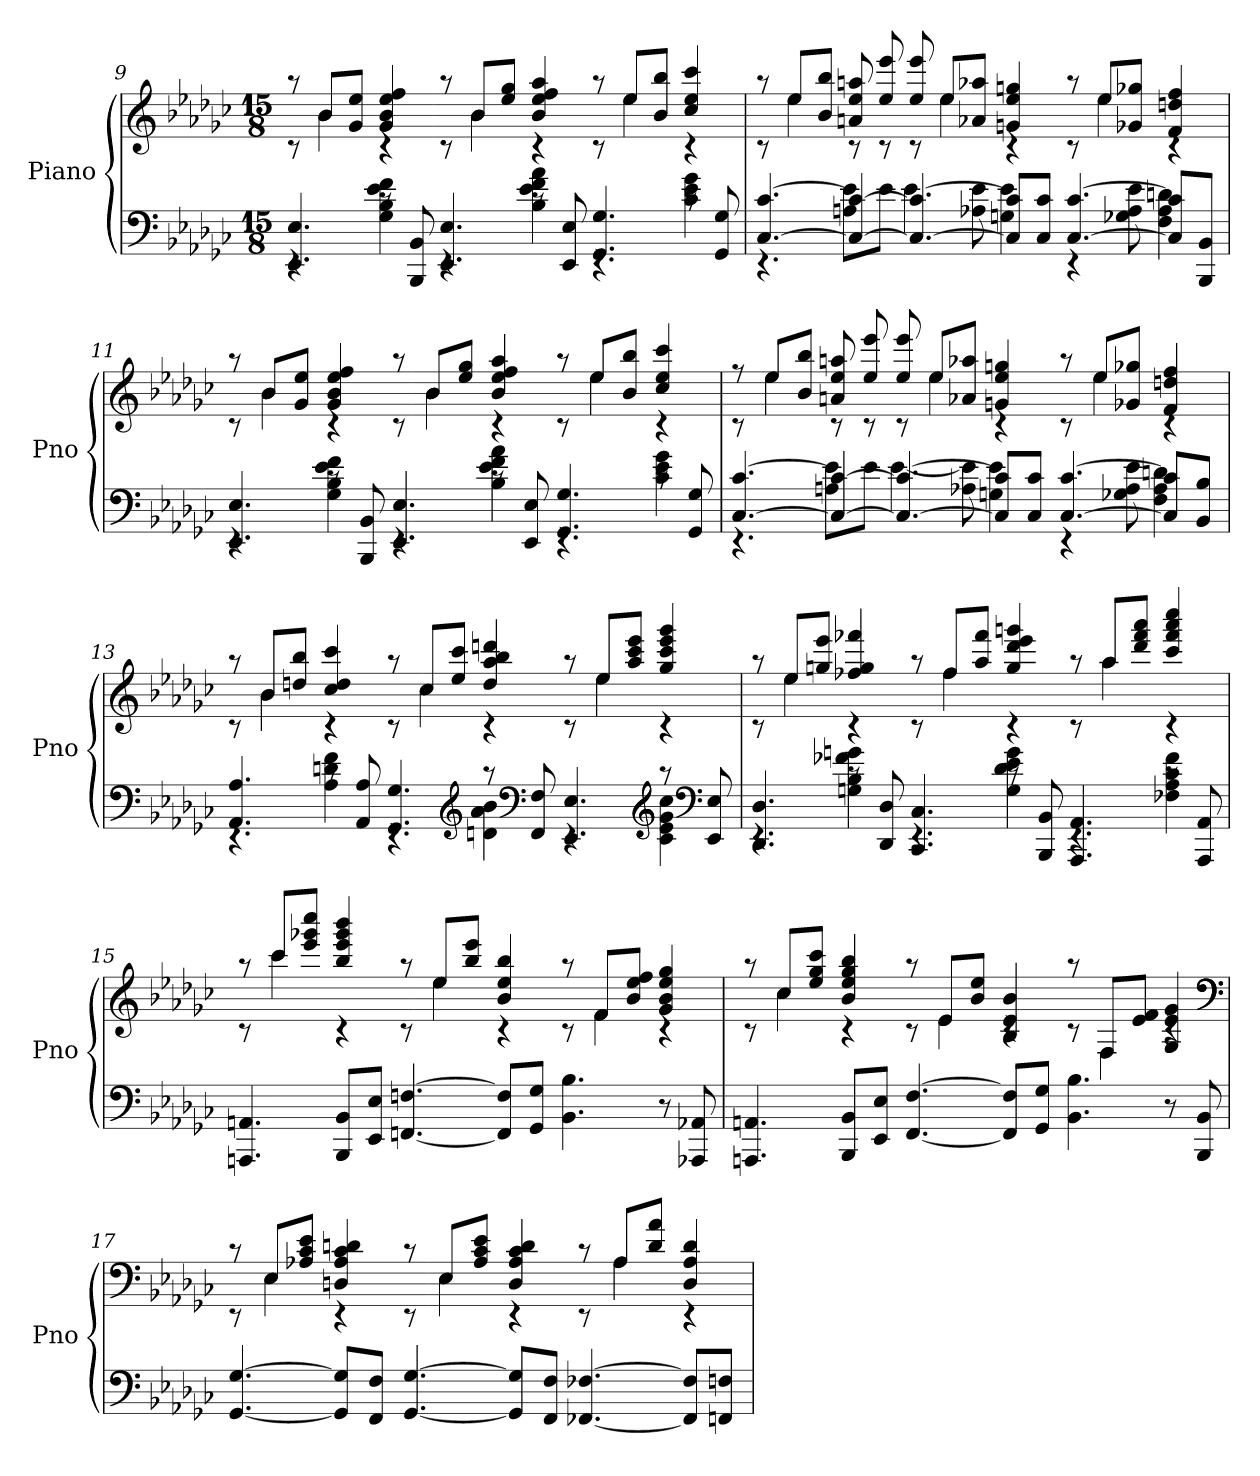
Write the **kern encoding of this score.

**kern	**kern
*part1	*part1
*staff2	*staff1
*I"Piano	*
*I'Pno	*
*clefF4	*clefG2
*k[b-e-a-d-g-c-]	*k[b-e-a-d-g-c-]
*e-:	*e-:
*M15/8	*M15/8
=9	=9
*^	*^
4.EE- 4.E-	4.rEE	8raa	8rc
.	.	8b-L	4b-
.	.	8g- 8ee-J	.
8rc	4G- 4B- 4e- 4f	4g- 4b- 4ee- 4ff	4rc
8BBB- 8BB-	.	.	.
4.EE- 4.E-	4.rEE	8raa	8rc
.	.	8b-L	4b-
.	.	8ee- 8gg-J	.
8rc	4B- 4e- 4f 4a-	4b- 4ee- 4ff 4aa-	4rc
8EE- 8E-	.	.	.
4.GG- 4.G-	4.rEE	8raa	8rc
.	.	8ee-L	4ee-
.	.	8b- 8bb-J	.
8rc	4c- 4e- 4g-	4cc- 4ee- 4ccc-	4rc
8GG- 8G-	.	.	.
=10	=10	=10	=10
[4.C- [4.c-	4.rEE	8raa	8rc
.	.	8ee-L	4ee-
.	.	8b- 8bb-J	.
4C-_ 4c-_	8An 8e-L	8an 8ee- 8aan	8rc
.	8e-J	8ee- 8eee-	8rc
4.C-_ 4.c-_	4e-	8ee- 8eee-	8rc
.	.	8ee-L	4ee-
.	8A-X 8e-	8a-X 8aa-XJ	.
8C-] 8c-]L	4Gn 4e-	4gn 4ee- 4ggn	4rc
8C- 8c-J	.	.	.
[4.C- [4.c-	4rEE	8raa	8rc
.	.	8ee-L	4ee-
.	8G-X 8A- 8e-	8g-X 8gg-XJ	.
8C-] 8c-]L	4F 4A- 4dn	4f 4ddn 4ff	4rc
8BBB- 8BB-J	.	.	.
=11	=11	=11	=11
4.EE- 4.E-	4.rEE	8raa	8rc
.	.	8b-L	4b-
.	.	8g- 8ee-J	.
8rc	4G- 4B- 4e- 4f	4g- 4b- 4ee- 4ff	4rc
8BBB- 8BB-	.	.	.
4.EE- 4.E-	4.rEE	8raa	8rc
.	.	8b-L	4b-
.	.	8ee- 8gg-J	.
8rc	4B- 4e- 4f 4a-	4b- 4ee- 4ff 4aa-	4rc
8EE- 8E-	.	.	.
4.GG- 4.G-	4.rEE	8raa	8rc
.	.	8ee-L	4ee-
.	.	8b- 8bb-J	.
8rc	4c- 4e- 4g-	4cc- 4ee- 4ccc-	4rc
8GG- 8G-	.	.	.
=12	=12	=12	=12
[4.C- [4.c-	4.rEE	8r	8rc
.	.	8ee-L	4ee-
.	.	8b- 8bb-J	.
4C-_ 4c-_	8An 8e-L	8an 8ee- 8aan	8rc
.	8e-J	8ee- 8eee-	8rc
4.C-_ 4.c-_	[4e-	8ee- 8eee-	8rc
.	.	8ee-L	4ee-
.	8A-X 8e-]	8a-X 8aa-XJ	.
8C-] 8c-]L	4Gn 4e-	4gn 4ee- 4ggn	4rc
8C- 8c-J	.	.	.
[4.C- [4.c-	4rEE	8raa	8rc
.	.	8ee-L	4ee-
.	8G-X 8A- 8e-	8g-X 8gg-XJ	.
8C-] 8c-]L	4F 4A- 4dn	4f 4ddn 4ff	4rc
8BB- 8B-J	.	.	.
=13	=13	=13	=13
4.AA- 4.A-	4.rEE	8raa	8rc
.	.	8b-L	4b-
.	.	8ddn 8bb-J	.
8rc	4A- 4dn 4f	4cc- 4dd 4ccc-	4rc
8AA- 8A-	.	.	.
4.GG- 4.G-	4.rEE	8raa	8rc
.	.	8cc-L	4cc-
.	.	8ee- 8ccc-J	.
*clefG2	*	*	*
8raa	4dn 4a- 4b-	4dd 4aa- 4bb- 4dddn	4rc
*clefF4	*	*	*
8FF 8F	.	.	.
4.EE- 4.E-	4.rEE	8raa	8rc
.	.	8ee-L	4ee-
.	.	8aa- 8ccc- 8eee-J	.
*clefG2	*	*	*
8raa	4c- 4e- 4g- 4cc-	4gg- 4ccc- 4eee- 4ggg-	4rc
*clefF4	*	*	*
8EE- 8E-	.	.	.
=14	=14	=14	=14
4.DD- 4.D-	4.rEE	8raa	8rc
.	.	8ee-L	4ee-
.	.	8ggn 8eee-J	.
8rc	4Gn 4B- 4f-X 4gn	4ff-X 4gg 4fff-X	4rc
8DD- 8D-	.	.	.
4.CC- 4.C-	4.rEE	8raa	8rc
.	.	8ff-L	4ff-
.	.	8aa- 8fff-J	.
8rc	4G 4d- 4e- 4g	4gg 4ddd- 4eee- 4gggn	4rc
8BBB- 8BB-	.	.	.
4.AAA- 4.AA-	4.rEE	8raa	8rc
.	.	8aa-L	4aa-
.	.	8ddd- 8fff- 8aaa-J	.
8rc	4F-X 4A- 4c- 4f-	4ccc- 4fff- 4aaa- 4cccc-	4rc
8AAA- 8AA-	.	.	.
*v	*v	*	*
=15	=15	=15
4.AAAn 4.AAn	8raa	8rc
.	8ccc-L	4ccc-
.	8eee- 8ggg-X 8cccc-J	.
8BBB- 8BB-L	4bb- 4eee- 4ggg- 4bbb-	4rc
8EE- 8E-J	.	.
[4.FFn [4.Fn	8raa	8rc
.	8ee-L	4ee-
.	8bb- 8eee-J	.
8FF] 8F]L	4b- 4ee- 4bb-	4rc
8GG- 8G-J	.	.
4.BB- 4.B-	8raa	8rc
.	8fL	4f
.	8b- 8ee- 8ffJ	.
8r	4g- 4b- 4ee- 4gg-	4rc
8AAA-X 8AA-X	.	.
=16	=16	=16
4.AAAn 4.AAn	8raa	8rc
.	8cc-L	4cc-
.	8ee- 8gg- 8ccc-J	.
8BBB- 8BB-L	4b- 4ee- 4gg- 4bb-	4rc
8EE- 8E-J	.	.
[4.FF [4.F	8raa	8rc
.	8e-L	4e-
.	8b- 8ee-J	.
8FF] 8F]L	4B- 4e- 4b-	4rc
8GG- 8G-J	.	.
4.BB- 4.B-	8raa	8rc
.	8FL	4F
.	8e- 8fJ	.
8r	4G- 4e- 4g-	4rc
8BBB- 8BB-	.	.
*	*clefF4	*
=17	=17	=17
[4.GG- [4.G-	8rc	8rEE
.	8E-L	4E-
.	8A-X 8c- 8e-J	.
8GG-] 8G-]L	4Dn 4A- 4c- 4dn	4rEE
8FF 8FJ	.	.
[4.GG- [4.G-	8rc	8rEE
.	8E-L	4E-
.	8A- 8c- 8e-J	.
8GG-] 8G-]L	4D 4A- 4c- 4d	4rEE
8FF 8FJ	.	.
[4.FF-X [4.F-X	8rc	8rEE
.	8A-L	4A-
.	8d 8a-J	.
8FF-] 8F-]L	4D 4A- 4d	4rEE
8FFn 8FnJ	.	.
*	*v	*v
=	=
*-	*-
